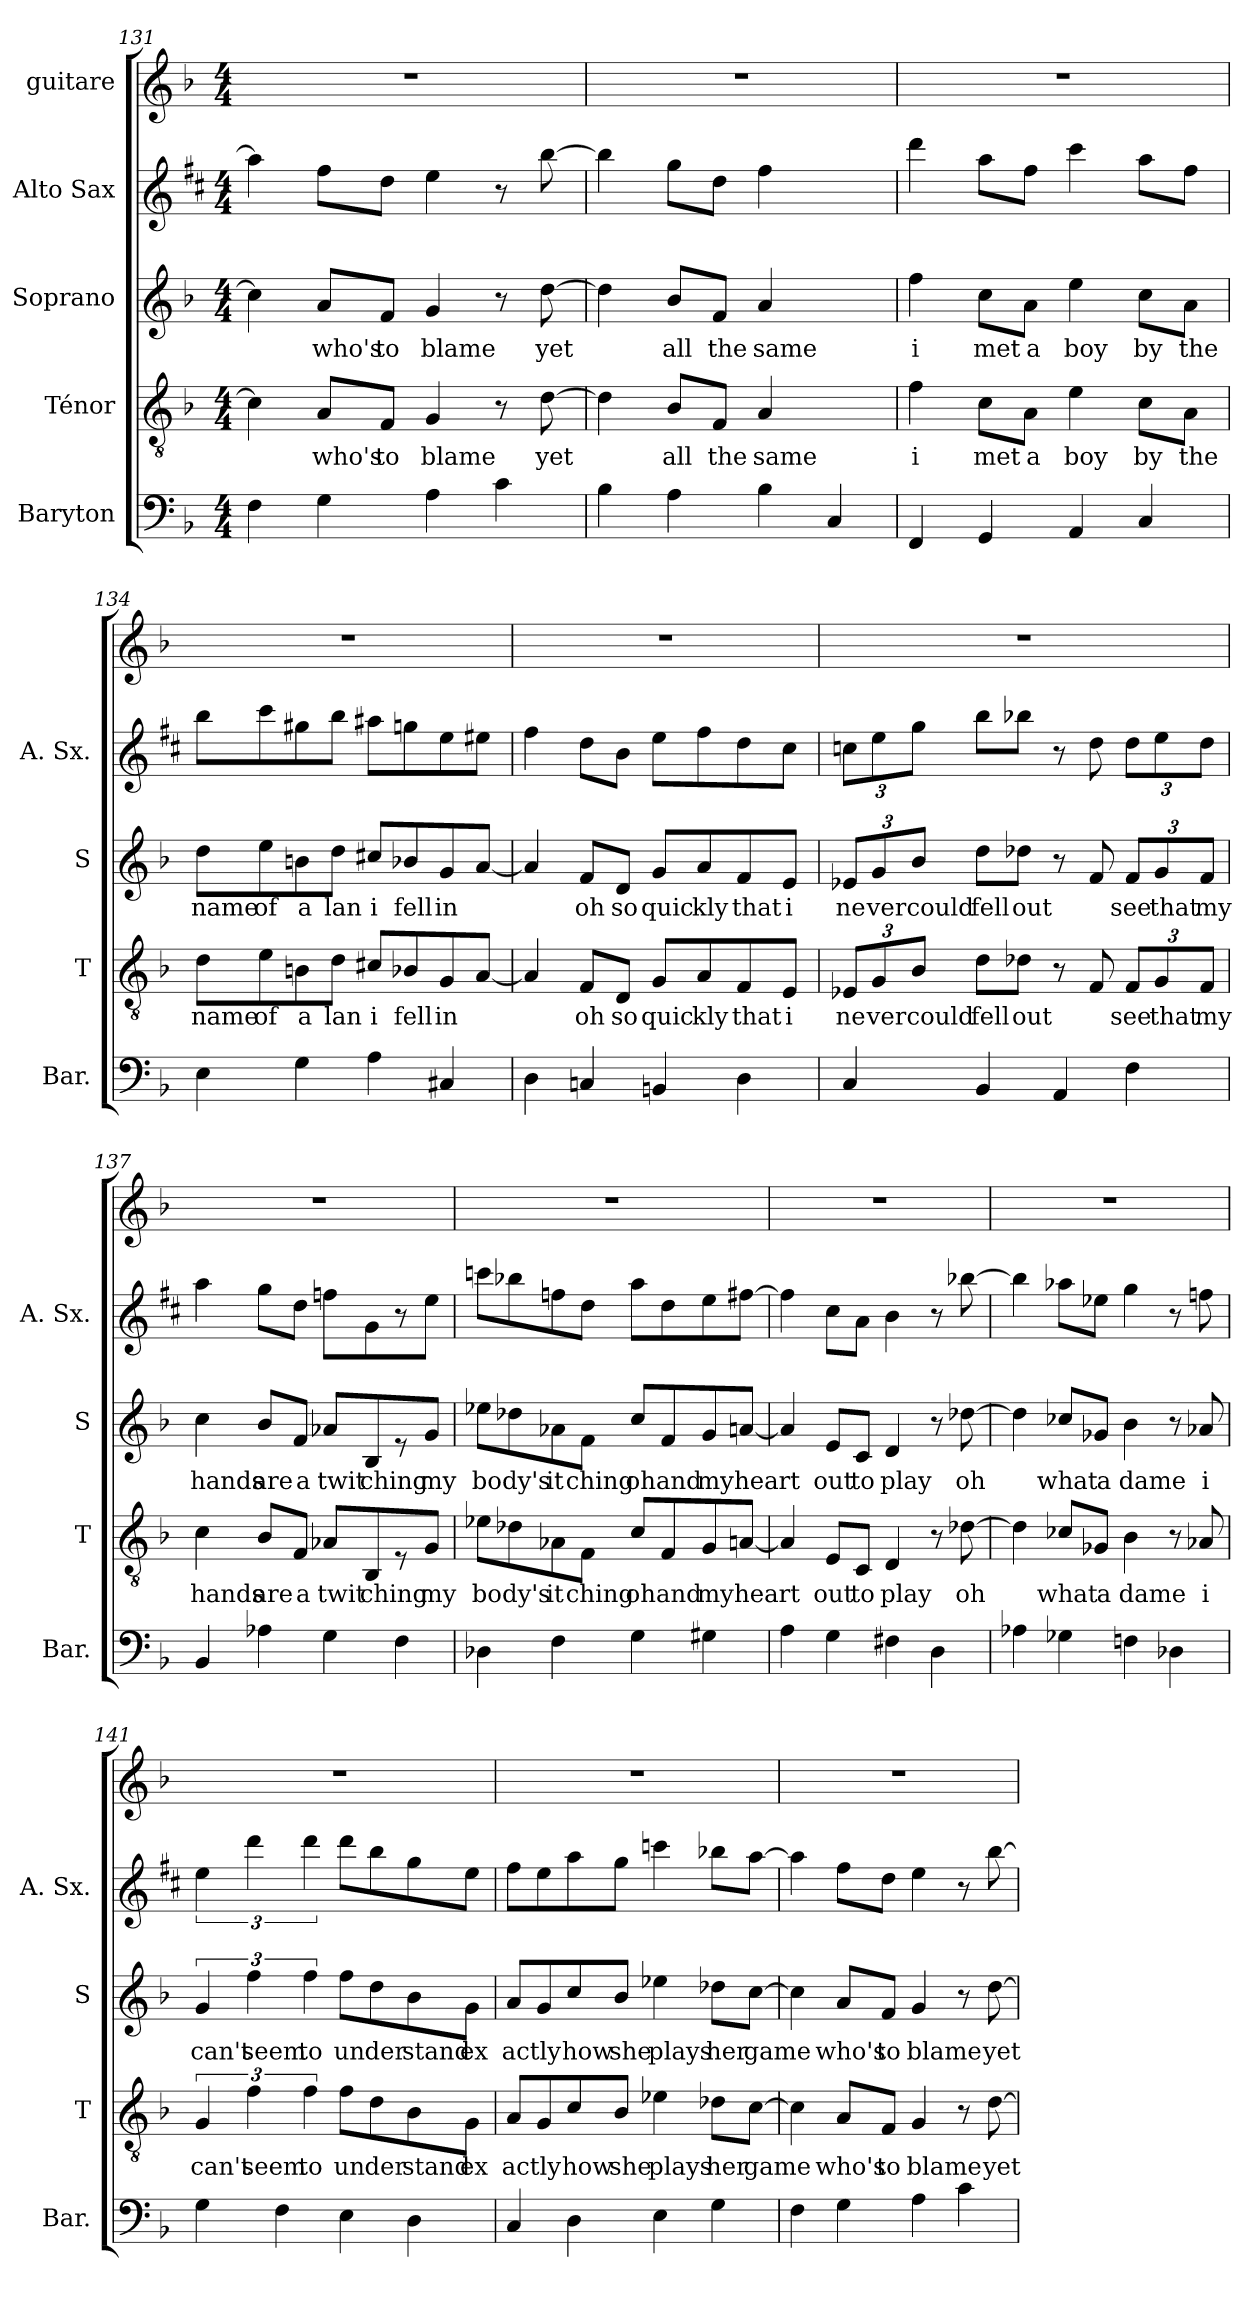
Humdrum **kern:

**kern	**kern	**text	**kern	**text	**kern	**kern
*part5	*part4	*part4	*part3	*part3	*part2	*part1
*staff5	*staff4	*staff4	*staff3	*staff3	*staff2	*staff1
*I"Baryton	*I"Ténor	*	*I"Soprano	*	*I"Alto Sax	*I"guitare
*I'Bar.	*I'T	*	*I'S	*	*I'A. Sx.	*
*clefF4	*clefGv2	*	*clefG2	*	*clefG2	*clefG2
*	*	*	*	*	*ITrd5c9	*
*k[b-]	*k[b-]	*	*k[b-]	*	*k[b-]	*k[b-]
*F:	*F:	*	*F:	*	*F:	*F:
*M4/4	*M4/4	*	*M4/4	*	*M4/4	*M4/4
=131	=131	=131	=131	=131	=131	=131
4F\	4c\]	.	4cc\]	.	4cc\]	1r
!	!	!LO:LY:b	!	!LO:LY:b	!	!
4G\	8A/L	who's	8a/L	who's	8a\L	.
!	!	!LO:LY:b	!	!LO:LY:b	!	!
.	8F/J	to	8f/J	to	8f\J	.
!	!	!LO:LY:b	!	!LO:LY:b	!	!
4A\	4G/	blame	4g/	blame	4g\	.
4c\	8r	.	8r	.	8r	.
!	!	!LO:LY:b	!	!LO:LY:b	!	!
.	[8d\	yet	[8dd\	yet	[8dd\	.
=132	=132	=132	=132	=132	=132	=132
4B-\	4d\]	.	4dd\]	.	4dd\]	1r
!	!	!LO:LY:b	!	!LO:LY:b	!	!
4A\	8B-/L	all	8b-/L	all	8b-\L	.
!	!	!LO:LY:b	!	!LO:LY:b	!	!
.	8F/J	the	8f/J	the	8f\J	.
!	!	!LO:LY:b	!	!LO:LY:b	!	!
4B-\	4A/	same	4a/	same	4a\	.
4C/	4ryy	.	4ryy	.	4ryy	.
!!LO:LB:g=z
=133	=133	=133	=133	=133	=133	=133
!	!	!LO:LY:b	!	!LO:LY:b	!	!
4FF/	4f\	i	4ff\	i	4ff\	1r
!	!	!LO:LY:b	!	!LO:LY:b	!	!
4GG/	8c\L	met	8cc\L	met	8cc\L	.
!	!	!LO:LY:b	!	!LO:LY:b	!	!
.	8A\J	a	8a\J	a	8a\J	.
!	!	!LO:LY:b	!	!LO:LY:b	!	!
4AA/	4e\	boy	4ee\	boy	4ee\	.
!	!	!LO:LY:b	!	!LO:LY:b	!	!
4C/	8c\L	by	8cc\L	by	8cc\L	.
!	!	!LO:LY:b	!	!LO:LY:b	!	!
.	8A\J	the	8a\J	the	8a\J	.
=134	=134	=134	=134	=134	=134	=134
!	!	!LO:LY:b	!	!LO:LY:b	!	!
4E\	8d\L	name	8dd\L	name	8dd\L	1r
!	!	!LO:LY:b	!	!LO:LY:b	!	!
.	8e\	of	8ee\	of	8ee\	.
!	!	!LO:LY:b	!	!LO:LY:b	!	!
4G\	8Bn\	a	8bn\	a	8bn\	.
!	!	!LO:LY:b	!	!LO:LY:b	!	!
.	8d\J	lan	8dd\J	lan	8dd\J	.
!	!	!LO:LY:b	!	!LO:LY:b	!	!
4A\	8c#X/L	i	8cc#X/L	i	8cc#X\L	.
!	!	!LO:LY:b	!	!LO:LY:b	!	!
.	8B-X/	fell	8b-X/	fell	8b-X\	.
!	!	!LO:LY:b	!	!LO:LY:b	!	!
4C#X/	8G/	in	8g/	in	8g\	.
.	[8A/J	.	[8a/J	.	8g#X\J	.
=135	=135	=135	=135	=135	=135	=135
4D\	4A/]	.	4a/]	.	4a\	1r
!	!	!LO:LY:b	!	!LO:LY:b	!	!
4Cn/	8F/L	oh	8f/L	oh	8f\L	.
!	!	!LO:LY:b	!	!LO:LY:b	!	!
.	8D/J	so	8d/J	so	8d\J	.
!	!	!LO:LY:b	!	!LO:LY:b	!	!
4BBn/	8G/L	quic	8g/L	quic	8g\L	.
!	!	!LO:LY:b	!	!LO:LY:b	!	!
.	8A/	kly	8a/	kly	8a\	.
!	!	!LO:LY:b	!	!LO:LY:b	!	!
4D\	8F/	that	8f/	that	8f\	.
!	!	!LO:LY:b	!	!LO:LY:b	!	!
.	8E/J	i	8e/J	i	8e\J	.
=136	=136	=136	=136	=136	=136	=136
!	!	!LO:LY:b	!	!LO:LY:b	!	!
4C/	12E-X/L	ne	12e-X/L	ne	12e-X\L	1r
!	!	!LO:LY:b	!	!LO:LY:b	!	!
.	12G/	ver	12g/	ver	12g\	.
!	!	!LO:LY:b	!	!LO:LY:b	!	!
.	12B-/J	could	12b-/J	could	12b-\J	.
!	!	!LO:LY:b	!	!LO:LY:b	!	!
4BB-/	8d\L	fell	8dd\L	fell	8dd\L	.
!	!	!LO:LY:b	!	!LO:LY:b	!	!
.	8d-X\J	out	8dd-X\J	out	8dd-X\J	.
!	!	!LO:LY:b	!	!LO:LY:b	!	!
4AA/	8r	you	8r	you	8r	.
.	8F/	.	8f/	.	8f\	.
!	!	!LO:LY:b	!	!LO:LY:b	!	!
4F\	12F/L	see	12f/L	see	12f\L	.
!	!	!LO:LY:b	!	!LO:LY:b	!	!
.	12G/	that	12g/	that	12g\	.
!	!	!LO:LY:b	!	!LO:LY:b	!	!
.	12F/J	my	12f/J	my	12f\J	.
!!LO:PB:g=z
=137	=137	=137	=137	=137	=137	=137
!	!	!LO:LY:b	!	!LO:LY:b	!	!
4BB-/	4c\	hands	4cc\	hands	4cc\	1r
!	!	!LO:LY:b	!	!LO:LY:b	!	!
4A-X\	8B-/L	are	8b-/L	are	8b-\L	.
!	!	!LO:LY:b	!	!LO:LY:b	!	!
.	8F/J	a	8f/J	a	8f\J	.
!	!	!LO:LY:b	!	!LO:LY:b	!	!
4G\	8A-X/L	twit	8a-X/L	twit	8a-X\L	.
!	!	!LO:LY:b	!	!LO:LY:b	!	!
.	8BB-/	ching	8B-/	ching	8B-\	.
4F\	8r	.	8r	.	8r	.
!	!	!LO:LY:b	!	!LO:LY:b	!	!
.	8G/J	my	8g/J	my	8g\J	.
=138	=138	=138	=138	=138	=138	=138
!	!	!LO:LY:b	!	!LO:LY:b	!	!
4D-X\	8e-X\L	bo	8ee-X\L	bo	8ee-X\L	1r
!	!	!LO:LY:b	!	!LO:LY:b	!	!
.	8d-X\	dy's	8dd-X\	dy's	8dd-X\	.
!	!	!LO:LY:b	!	!LO:LY:b	!	!
4F\	8A-X\	it	8a-X\	it	8a-X\	.
!	!	!LO:LY:b	!	!LO:LY:b	!	!
.	8F\J	ching	8f\J	ching	8f\J	.
!	!	!LO:LY:b	!	!LO:LY:b	!	!
4G\	8c/L	oh	8cc/L	oh	8cc\L	.
!	!	!LO:LY:b	!	!LO:LY:b	!	!
.	8F/	and	8f/	and	8f\	.
!	!	!LO:LY:b	!	!LO:LY:b	!	!
4G#X\	8G/	my	8g/	my	8g\	.
!	!	!LO:LY:b	!	!LO:LY:b	!	!
.	[8An/J	heart	[8an/J	heart	[8an\J	.
=139	=139	=139	=139	=139	=139	=139
4A\	4A/]	.	4a/]	.	4a\]	1r
!	!	!LO:LY:b	!	!LO:LY:b	!	!
4G\	8E/L	out	8e/L	out	8e\L	.
!	!	!LO:LY:b	!	!LO:LY:b	!	!
.	8C/J	to	8c/J	to	8c\J	.
!	!	!LO:LY:b	!	!LO:LY:b	!	!
4F#X\	4D/	play	4d/	play	4d\	.
4D\	8r	.	8r	.	8r	.
!	!	!LO:LY:b	!	!LO:LY:b	!	!
.	[8d-X\	oh	[8dd-X\	oh	[8dd-X\	.
=140	=140	=140	=140	=140	=140	=140
4A-X\	4d-\]	.	4dd-\]	.	4dd-\]	1r
!	!	!LO:LY:b	!	!LO:LY:b	!	!
4G-X\	8c-X/L	what	8cc-X/L	what	8cc-X\L	.
!	!	!LO:LY:b	!	!LO:LY:b	!	!
.	8G-X/J	a	8g-X/J	a	8g-X\J	.
!	!	!LO:LY:b	!	!LO:LY:b	!	!
4Fn\	4B-\	dame	4b-\	dame	4b-\	.
4D-X\	8r	.	8r	.	8r	.
!	!	!LO:LY:b	!	!LO:LY:b	!	!
.	8A-X/	i	8a-X/	i	8a-X\	.
!!LO:LB:g=z
=141	=141	=141	=141	=141	=141	=141
!	!	!LO:LY:b	!	!LO:LY:b	!	!
4G\	6G/	can't	6g/	can't	6g\	1r
!	!	!LO:LY:b	!	!LO:LY:b	!	!
.	6f\	seem	6ff\	seem	6ff\	.
4F\	.	.	.	.	.	.
!	!	!LO:LY:b	!	!LO:LY:b	!	!
.	6f\	to	6ff\	to	6ff\	.
!	!	!LO:LY:b	!	!LO:LY:b	!	!
4E\	8f\L	un	8ff\L	un	8ff\L	.
!	!	!LO:LY:b	!	!LO:LY:b	!	!
.	8d\	der	8dd\	der	8dd\	.
!	!	!LO:LY:b	!	!LO:LY:b	!	!
4D\	8B-\	stand	8b-\	stand	8b-\	.
!	!	!LO:LY:b	!	!LO:LY:b	!	!
.	8G\J	ex	8g\J	ex	8g\J	.
=142	=142	=142	=142	=142	=142	=142
!	!	!LO:LY:b	!	!LO:LY:b	!	!
4C/	8A/L	ac	8a/L	ac	8a\L	1r
!	!	!LO:LY:b	!	!LO:LY:b	!	!
.	8G/	tly	8g/	tly	8g\	.
!	!	!LO:LY:b	!	!LO:LY:b	!	!
4D\	8c/	how	8cc/	how	8cc\	.
!	!	!LO:LY:b	!	!LO:LY:b	!	!
.	8B-/J	she	8b-/J	she	8b-\J	.
!	!	!LO:LY:b	!	!LO:LY:b	!	!
4E\	4e-X\	plays	4ee-X\	plays	4ee-X\	.
!	!	!LO:LY:b	!	!LO:LY:b	!	!
4G\	8d-X\L	her	8dd-X\L	her	8dd-X\L	.
!	!	!LO:LY:b	!	!LO:LY:b	!	!
.	[8c\J	game	[8cc\J	game	[8cc\J	.
=143	=143	=143	=143	=143	=143	=143
4F\	4c\]	.	4cc\]	.	4cc\]	1r
!	!	!LO:LY:b	!	!LO:LY:b	!	!
4G\	8A/L	who's	8a/L	who's	8a\L	.
!	!	!LO:LY:b	!	!LO:LY:b	!	!
.	8F/J	to	8f/J	to	8f\J	.
!	!	!LO:LY:b	!	!LO:LY:b	!	!
4A\	4G/	blame	4g/	blame	4g\	.
4c\	8r	.	8r	.	8r	.
!	!	!LO:LY:b	!	!LO:LY:b	!	!
.	[8d\	yet	[8dd\	yet	[8dd\	.
=	=	=	=	=	=	=
*-	*-	*-	*-	*-	*-	*-
